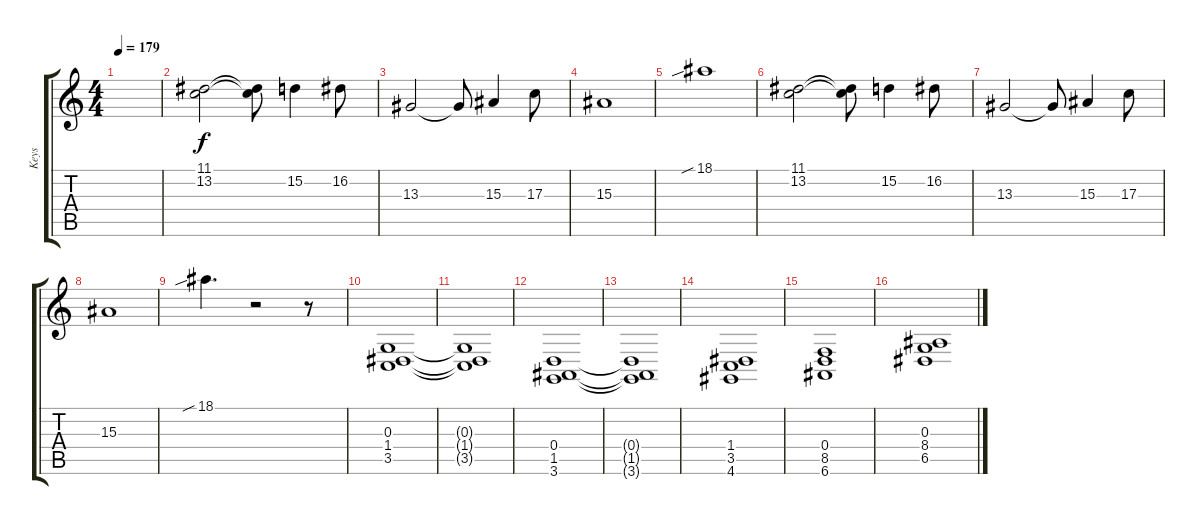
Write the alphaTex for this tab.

\track ("Keys" "Keys") {instrument lead2sawtooth}
\staff {score tabs}
\tuning (E4 B3 G3 D3 A2 E2) {hide}
\ts (4 4)
\tempo 179
\clef g2
\ks c
|
(11.1 13.2).2 (11.1{t} 13.2{t}).8 15.2.4 16.2.8 |
13.3.2 13.3{t}.8 15.3.4 17.3.8 |
15.3.1 |
18.1{sib}.1 |
(11.1 13.2).2 (11.1{t} 13.2{t}).8 15.2.4 16.2.8 |
13.3.2 13.3{t}.8 15.3.4 17.3.8 |
15.3.1 |
18.1{sib}.4{d} r.2 r.8 |
(0.3 1.4 3.5).1 |
(0.3{t} 1.4{t} 3.5{t}).1 |
(0.4 1.5 3.6).1 |
(0.4{t} 1.5{t} 3.6{t}).1 |
(1.4 3.5 4.6).1 |
(0.4 8.5 6.6).1 |
(0.3 8.4 6.5).1
